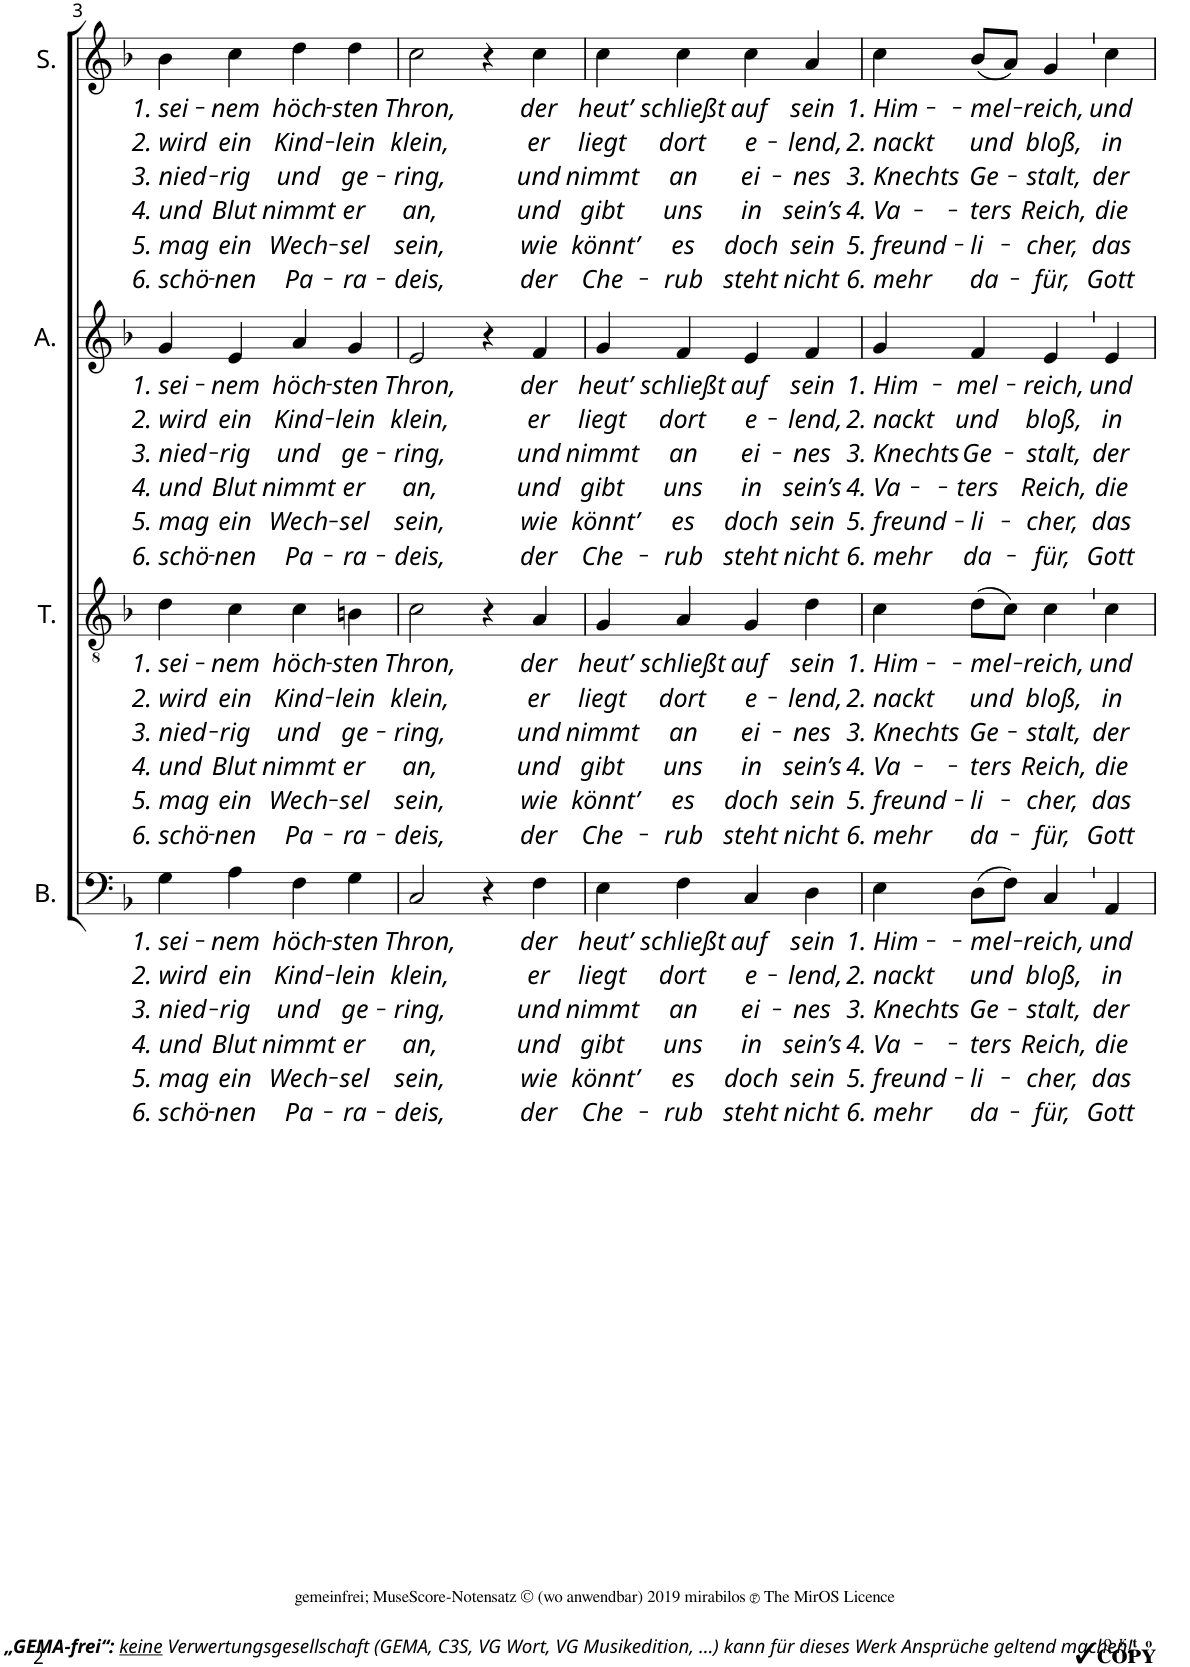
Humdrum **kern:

**kern	**text	**text	**text	**text	**text	**text	**kern	**text	**text	**text	**text	**text	**text	**kern	**text	**text	**text	**text	**text	**text	**kern	**text	**text	**text	**text	**text	**text
*part4	*part4	*part4	*part4	*part4	*part4	*part4	*part3	*part3	*part3	*part3	*part3	*part3	*part3	*part2	*part2	*part2	*part2	*part2	*part2	*part2	*part1	*part1	*part1	*part1	*part1	*part1	*part1
*staff4	*staff4	*staff4	*staff4	*staff4	*staff4	*staff4	*staff3	*staff3	*staff3	*staff3	*staff3	*staff3	*staff3	*staff2	*staff2	*staff2	*staff2	*staff2	*staff2	*staff2	*staff1	*staff1	*staff1	*staff1	*staff1	*staff1	*staff1
*I"Baß	*	*	*	*	*	*	*I"Tenor	*	*	*	*	*	*	*I"Alt	*	*	*	*	*	*	*I"Sopran	*	*	*	*	*	*
*I'B.	*	*	*	*	*	*	*I'T.	*	*	*	*	*	*	*I'A.	*	*	*	*	*	*	*I'S.	*	*	*	*	*	*
!!LO:PB:g=z
*clefF4	*	*	*	*	*	*	*clefGv2	*	*	*	*	*	*	*clefG2	*	*	*	*	*	*	*clefG2	*	*	*	*	*	*
*k[b-]	*	*	*	*	*	*	*k[b-]	*	*	*	*	*	*	*k[b-]	*	*	*	*	*	*	*k[b-]	*	*	*	*	*	*
*M4/4	*	*	*	*	*	*	*M4/4	*	*	*	*	*	*	*M4/4	*	*	*	*	*	*	*M4/4	*	*	*	*	*	*
*met(c)	*	*	*	*	*	*	*met(c)	*	*	*	*	*	*	*met(c)	*	*	*	*	*	*	*met(c)	*	*	*	*	*	*
=3	=3	=3	=3	=3	=3	=3	=3	=3	=3	=3	=3	=3	=3	=3	=3	=3	=3	=3	=3	=3	=3	=3	=3	=3	=3	=3	=3
!	!LO:LY:b	!LO:LY:b	!LO:LY:b	!LO:LY:b	!LO:LY:b	!LO:LY:b	!	!LO:LY:b	!LO:LY:b	!LO:LY:b	!LO:LY:b	!LO:LY:b	!LO:LY:b	!	!LO:LY:b	!LO:LY:b	!LO:LY:b	!LO:LY:b	!LO:LY:b	!LO:LY:b	!	!LO:LY:b	!LO:LY:b	!LO:LY:b	!LO:LY:b	!LO:LY:b	!LO:LY:b
4G\	1. sei-	2. wird	3. nied-	4. und	5. mag	6. schö-	4d\	1. sei-	2. wird	3. nied-	4. und	5. mag	6. schö-	4g/	1. sei-	2. wird	3. nied-	4. und	5. mag	6. schö-	4b-\	1. sei-	2. wird	3. nied-	4. und	5. mag	6. schö-
!	!LO:LY:b	!LO:LY:b	!LO:LY:b	!LO:LY:b	!LO:LY:b	!LO:LY:b	!	!LO:LY:b	!LO:LY:b	!LO:LY:b	!LO:LY:b	!LO:LY:b	!LO:LY:b	!	!LO:LY:b	!LO:LY:b	!LO:LY:b	!LO:LY:b	!LO:LY:b	!LO:LY:b	!	!LO:LY:b	!LO:LY:b	!LO:LY:b	!LO:LY:b	!LO:LY:b	!LO:LY:b
4A\	-nem	ein	-rig	Blut	ein	-nen	4c\	-nem	ein	-rig	Blut	ein	-nen	4e/	-nem	ein	-rig	Blut	ein	-nen	4cc\	-nem	ein	-rig	Blut	ein	-nen
!	!LO:LY:b	!LO:LY:b	!LO:LY:b	!LO:LY:b	!LO:LY:b	!LO:LY:b	!	!LO:LY:b	!LO:LY:b	!LO:LY:b	!LO:LY:b	!LO:LY:b	!LO:LY:b	!	!LO:LY:b	!LO:LY:b	!LO:LY:b	!LO:LY:b	!LO:LY:b	!LO:LY:b	!	!LO:LY:b	!LO:LY:b	!LO:LY:b	!LO:LY:b	!LO:LY:b	!LO:LY:b
4F\	höch-	Kind-	und	nimmt	Wech-	Pa-	4c\	höch-	Kind-	und	nimmt	Wech-	Pa-	4a/	höch-	Kind-	und	nimmt	Wech-	Pa-	4dd\	höch-	Kind-	und	nimmt	Wech-	Pa-
!	!LO:LY:b	!LO:LY:b	!LO:LY:b	!LO:LY:b	!LO:LY:b	!LO:LY:b	!	!LO:LY:b	!LO:LY:b	!LO:LY:b	!LO:LY:b	!LO:LY:b	!LO:LY:b	!	!LO:LY:b	!LO:LY:b	!LO:LY:b	!LO:LY:b	!LO:LY:b	!LO:LY:b	!	!LO:LY:b	!LO:LY:b	!LO:LY:b	!LO:LY:b	!LO:LY:b	!LO:LY:b
4G\	-sten	-lein	ge-	er	-sel	-ra-	4Bn\	-sten	-lein	ge-	er	-sel	-ra-	4g/	-sten	-lein	ge-	er	-sel	-ra-	4dd\	-sten	-lein	ge-	er	-sel	-ra-
=4	=4	=4	=4	=4	=4	=4	=4	=4	=4	=4	=4	=4	=4	=4	=4	=4	=4	=4	=4	=4	=4	=4	=4	=4	=4	=4	=4
!	!LO:LY:b	!LO:LY:b	!LO:LY:b	!LO:LY:b	!LO:LY:b	!LO:LY:b	!	!LO:LY:b	!LO:LY:b	!LO:LY:b	!LO:LY:b	!LO:LY:b	!LO:LY:b	!	!LO:LY:b	!LO:LY:b	!LO:LY:b	!LO:LY:b	!LO:LY:b	!LO:LY:b	!	!LO:LY:b	!LO:LY:b	!LO:LY:b	!LO:LY:b	!LO:LY:b	!LO:LY:b
2C/	Thron,	klein,	-ring,	an,	sein,	-deis,	2c\	Thron,	klein,	-ring,	an,	sein,	-deis,	2e/	Thron,	klein,	-ring,	an,	sein,	-deis,	2cc\	Thron,	klein,	-ring,	an,	sein,	-deis,
4r	.	.	.	.	.	.	4r	.	.	.	.	.	.	4r	.	.	.	.	.	.	4r	.	.	.	.	.	.
!	!LO:LY:b	!LO:LY:b	!LO:LY:b	!LO:LY:b	!LO:LY:b	!LO:LY:b	!	!LO:LY:b	!LO:LY:b	!LO:LY:b	!LO:LY:b	!LO:LY:b	!LO:LY:b	!	!LO:LY:b	!LO:LY:b	!LO:LY:b	!LO:LY:b	!LO:LY:b	!LO:LY:b	!	!LO:LY:b	!LO:LY:b	!LO:LY:b	!LO:LY:b	!LO:LY:b	!LO:LY:b
4F\	der	er	und	und	wie	der	4A/	der	er	und	und	wie	der	4f/	der	er	und	und	wie	der	4cc\	der	er	und	und	wie	der
=5	=5	=5	=5	=5	=5	=5	=5	=5	=5	=5	=5	=5	=5	=5	=5	=5	=5	=5	=5	=5	=5	=5	=5	=5	=5	=5	=5
!	!LO:LY:b	!LO:LY:b	!LO:LY:b	!LO:LY:b	!LO:LY:b	!LO:LY:b	!	!LO:LY:b	!LO:LY:b	!LO:LY:b	!LO:LY:b	!LO:LY:b	!LO:LY:b	!	!LO:LY:b	!LO:LY:b	!LO:LY:b	!LO:LY:b	!LO:LY:b	!LO:LY:b	!	!LO:LY:b	!LO:LY:b	!LO:LY:b	!LO:LY:b	!LO:LY:b	!LO:LY:b
4E\	heut’	liegt	nimmt	gibt	könnt’	Che-	4G/	heut’	liegt	nimmt	gibt	könnt’	Che-	4g/	heut’	liegt	nimmt	gibt	könnt’	Che-	4cc\	heut’	liegt	nimmt	gibt	könnt’	Che-
!	!LO:LY:b	!LO:LY:b	!LO:LY:b	!LO:LY:b	!LO:LY:b	!LO:LY:b	!	!LO:LY:b	!LO:LY:b	!LO:LY:b	!LO:LY:b	!LO:LY:b	!LO:LY:b	!	!LO:LY:b	!LO:LY:b	!LO:LY:b	!LO:LY:b	!LO:LY:b	!LO:LY:b	!	!LO:LY:b	!LO:LY:b	!LO:LY:b	!LO:LY:b	!LO:LY:b	!LO:LY:b
4F\	schließt	dort	an	uns	es	-rub	4A/	schließt	dort	an	uns	es	-rub	4f/	schließt	dort	an	uns	es	-rub	4cc\	schließt	dort	an	uns	es	-rub
!	!LO:LY:b	!LO:LY:b	!LO:LY:b	!LO:LY:b	!LO:LY:b	!LO:LY:b	!	!LO:LY:b	!LO:LY:b	!LO:LY:b	!LO:LY:b	!LO:LY:b	!LO:LY:b	!	!LO:LY:b	!LO:LY:b	!LO:LY:b	!LO:LY:b	!LO:LY:b	!LO:LY:b	!	!LO:LY:b	!LO:LY:b	!LO:LY:b	!LO:LY:b	!LO:LY:b	!LO:LY:b
4C/	auf	e-	ei-	in	doch	steht	4G/	auf	e-	ei-	in	doch	steht	4e/	auf	e-	ei-	in	doch	steht	4cc\	auf	e-	ei-	in	doch	steht
!	!LO:LY:b	!LO:LY:b	!LO:LY:b	!LO:LY:b	!LO:LY:b	!LO:LY:b	!	!LO:LY:b	!LO:LY:b	!LO:LY:b	!LO:LY:b	!LO:LY:b	!LO:LY:b	!	!LO:LY:b	!LO:LY:b	!LO:LY:b	!LO:LY:b	!LO:LY:b	!LO:LY:b	!	!LO:LY:b	!LO:LY:b	!LO:LY:b	!LO:LY:b	!LO:LY:b	!LO:LY:b
4D\	sein	-lend,	-nes	sein’s	sein	nicht	4d\	sein	-lend,	-nes	sein’s	sein	nicht	4f/	sein	-lend,	-nes	sein’s	sein	nicht	4a/	sein	-lend,	-nes	sein’s	sein	nicht
=6	=6	=6	=6	=6	=6	=6	=6	=6	=6	=6	=6	=6	=6	=6	=6	=6	=6	=6	=6	=6	=6	=6	=6	=6	=6	=6	=6
!	!LO:LY:b	!LO:LY:b	!LO:LY:b	!LO:LY:b	!LO:LY:b	!LO:LY:b	!	!LO:LY:b	!LO:LY:b	!LO:LY:b	!LO:LY:b	!LO:LY:b	!LO:LY:b	!	!LO:LY:b	!LO:LY:b	!LO:LY:b	!LO:LY:b	!LO:LY:b	!LO:LY:b	!	!LO:LY:b	!LO:LY:b	!LO:LY:b	!LO:LY:b	!LO:LY:b	!LO:LY:b
4E\	1. Him-	2. nackt	3. Knechts	4. Va-	5. freund-	6. mehr	4c\	1. Him-	2. nackt	3. Knechts	4. Va-	5. freund-	6. mehr	4g/	1. Him-	2. nackt	3. Knechts	4. Va-	5. freund-	6. mehr	4cc\	1. Him-	2. nackt	3. Knechts	4. Va-	5. freund-	6. mehr
!	!LO:LY:b	!LO:LY:b	!LO:LY:b	!LO:LY:b	!LO:LY:b	!LO:LY:b	!	!LO:LY:b	!LO:LY:b	!LO:LY:b	!LO:LY:b	!LO:LY:b	!LO:LY:b	!	!LO:LY:b	!LO:LY:b	!LO:LY:b	!LO:LY:b	!LO:LY:b	!LO:LY:b	!	!LO:LY:b	!LO:LY:b	!LO:LY:b	!LO:LY:b	!LO:LY:b	!LO:LY:b
(8D\L	-mel-	und	Ge-	-ters	-li-	da-	(8d\L	-mel-	und	Ge-	-ters	-li-	da-	4f/	-mel-	und	Ge-	-ters	-li-	da-	(8b-/L	-mel-	und	Ge-	-ters	-li-	da-
8F\J)	.	.	.	.	.	.	8c\J)	.	.	.	.	.	.	.	.	.	.	.	.	.	8a/J)	.	.	.	.	.	.
!	!LO:LY:b	!LO:LY:b	!LO:LY:b	!LO:LY:b	!LO:LY:b	!LO:LY:b	!	!LO:LY:b	!LO:LY:b	!LO:LY:b	!LO:LY:b	!LO:LY:b	!LO:LY:b	!	!LO:LY:b	!LO:LY:b	!LO:LY:b	!LO:LY:b	!LO:LY:b	!LO:LY:b	!	!LO:LY:b	!LO:LY:b	!LO:LY:b	!LO:LY:b	!LO:LY:b	!LO:LY:b
4C/	-reich,	bloß,	-stalt,	Reich,	-cher,	-für,	4c\	-reich,	bloß,	-stalt,	Reich,	-cher,	-für,	4e/	-reich,	bloß,	-stalt,	Reich,	-cher,	-für,	4g/	-reich,	bloß,	-stalt,	Reich,	-cher,	-für,
!	!LO:LY:b	!LO:LY:b	!LO:LY:b	!LO:LY:b	!LO:LY:b	!LO:LY:b	!	!LO:LY:b	!LO:LY:b	!LO:LY:b	!LO:LY:b	!LO:LY:b	!LO:LY:b	!	!LO:LY:b	!LO:LY:b	!LO:LY:b	!LO:LY:b	!LO:LY:b	!LO:LY:b	!	!LO:LY:b	!LO:LY:b	!LO:LY:b	!LO:LY:b	!LO:LY:b	!LO:LY:b
4AA/	und	in	der	die	das	Gott	4c\	und	in	der	die	das	Gott	4e/	und	in	der	die	das	Gott	4cc\	und	in	der	die	das	Gott
=	=	=	=	=	=	=	=	=	=	=	=	=	=	=	=	=	=	=	=	=	=	=	=	=	=	=	=
*-	*-	*-	*-	*-	*-	*-	*-	*-	*-	*-	*-	*-	*-	*-	*-	*-	*-	*-	*-	*-	*-	*-	*-	*-	*-	*-	*-
